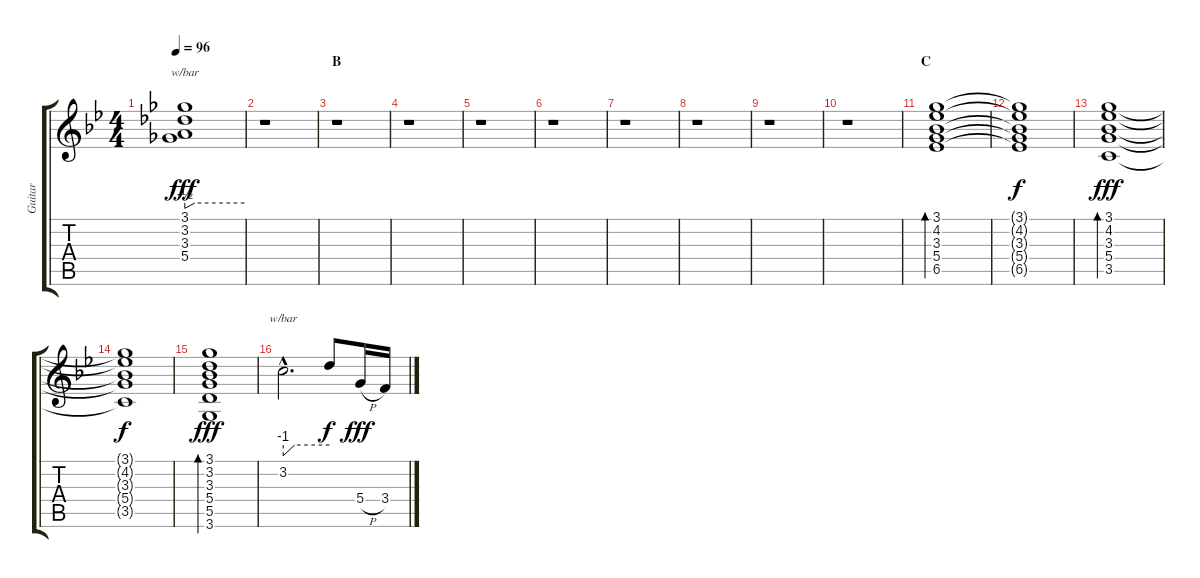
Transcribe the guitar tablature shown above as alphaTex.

\track ("Guitar" "Guitar") {instrument electricguitarclean}
\staff {score tabs}
\tuning (E4 B3 G3 D3 A2 E2) {hide}
\ts (4 4)
\tempo 96
\clef g2
\ks bb
(3.1 3.2 3.3 5.4).1{tbe (custom default 0 -2 10 0 60 0) dy fff} |
r.1 |
\section ("" "B")
r.1 |
r.1 |
r.1 |
r.1 |
r.1 |
r.1 |
r.1 |
r.1 |
\section ("" "C")
(3.1 4.2 3.3 5.4 6.5).1{bd 240} |
(3.1{t} 4.2{t} 3.3{t} 5.4{t} 6.5{t}).1{dy f} |
(3.1 4.2 3.3 5.4 3.5).1{bd 240 dy fff} |
(3.1{t} 4.2{t} 3.3{t} 5.4{t} 3.5{t}).1{dy f} |
(3.1 3.2 3.3 5.4 5.5 3.6).1{bd 240 dy fff} |
3.2{hac}.2{d tbe (custom default 0 -4 15 0 60 0)} 3.2{t}.8{dy f} 5.4{h}.16{dy fff} 3.4{h}.16
